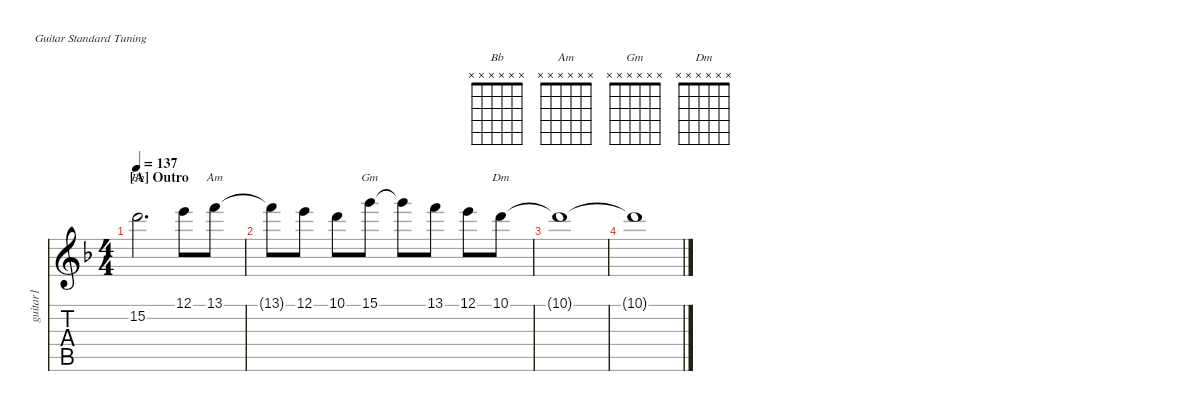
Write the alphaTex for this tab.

\defaultSystemsLayout 4
\hideDynamics
\bracketExtendMode nobrackets
\otherSystemsTrackNameOrientation horizontal
\track ("Guitar1" "guitar1") {defaultSystemsLayout 4 instrument overdrivenguitar}
\staff {score tabs}
\tuning (E4 B3 G3 D3 A2 E2)
\chord ("Bb" x x x x x x)
\chord ("Am" x x x x x x)
\chord ("Gm" x x x x x x)
\chord ("Dm" x x x x x x)
\ts (4 4)
\section ("A" "Outro")
\tempo 137
\clef g2
\ks f
15.2{t}.2{d ch "Bb" dy mf} 12.1.8 13.1.8{ch "Am"} |
13.1{t}.8 12.1.8 10.1.8 15.1.8{ch "Gm"} 15.1{t}.8 13.1.8 12.1.8 10.1.8{ch "Dm"} |
10.1{t}.1 |
10.1{t}.1
